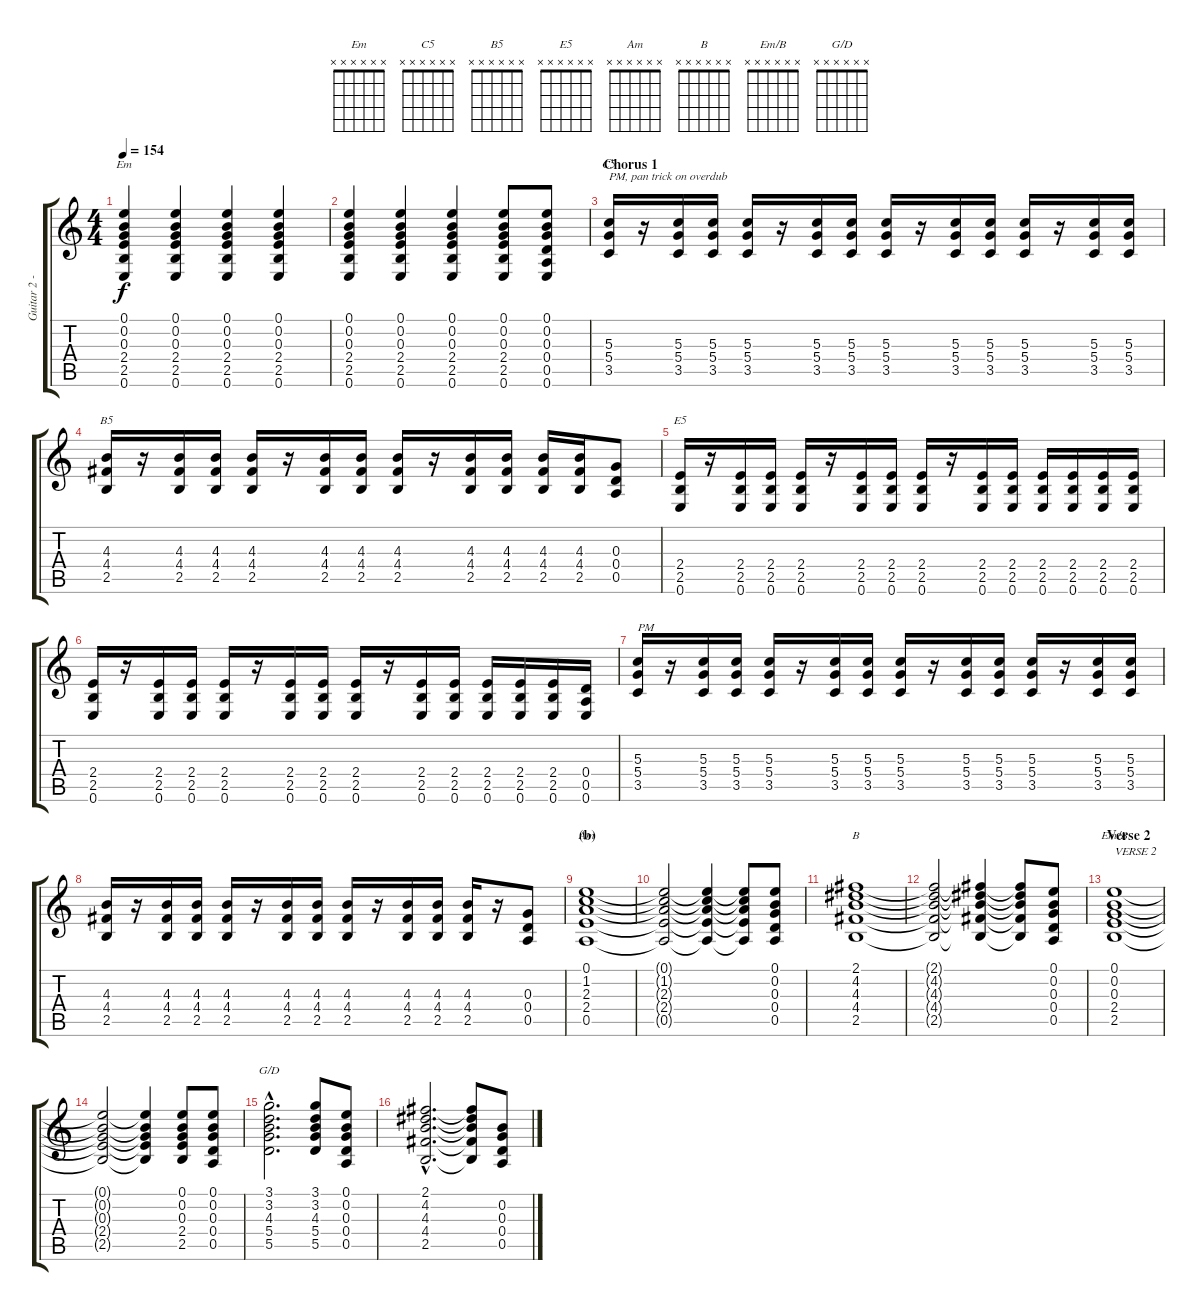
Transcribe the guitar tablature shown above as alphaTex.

\track ("Guitar 2 - Rythm" "Guitar 2 -") {instrument distortionguitar}
\staff {score tabs}
\tuning (E4 B3 G3 D3 A2 E2) {hide}
\chord ("Em" x x x x x x) {firstfret 0}
\chord ("C5" x x x x x x) {firstfret 0}
\chord ("B5" x x x x x x) {firstfret 0}
\chord ("E5" x x x x x x) {firstfret 0}
\chord ("Am" x x x x x x) {firstfret 0}
\chord ("B" x x x x x x) {firstfret 0}
\chord ("Em/B" x x x x x x) {firstfret 0}
\chord ("G/D" x x x x x x) {firstfret 0}
\ts (4 4)
\tempo 154
\clef g2
\ks c
(0.1 0.2 0.3 2.4 2.5 0.6).4{ch "Em" dy f} (0.1 0.2 0.3 2.4 2.5 0.6).4 (0.1 0.2 0.3 2.4 2.5 0.6).4 (0.1 0.2 0.3 2.4 2.5 0.6).4 |
(0.1 0.2 0.3 2.4 2.5 0.6).4 (0.1 0.2 0.3 2.4 2.5 0.6).4 (0.1 0.2 0.3 2.4 2.5 0.6).4 (0.1 0.2 0.3 2.4 2.5 0.6).8 (0.1 0.2 0.3 0.4 0.5 0.6).8 |
\section ("" "Chorus 1")
(5.3 5.4 3.5).16{ch "C5" txt "PM, pan trick on overdub" balance 8} r.16 (5.3 5.4 3.5).16 (5.3 5.4 3.5).16 (5.3 5.4 3.5).16 r.16 (5.3 5.4 3.5).16 (5.3 5.4 3.5).16 (5.3 5.4 3.5).16 r.16 (5.3 5.4 3.5).16 (5.3 5.4 3.5).16 (5.3 5.4 3.5).16 r.16 (5.3 5.4 3.5).16 (5.3 5.4 3.5).16 |
(4.3 4.4 2.5).16{ch "B5"} r.16 (4.3 4.4 2.5).16 (4.3 4.4 2.5).16 (4.3 4.4 2.5).16 r.16 (4.3 4.4 2.5).16 (4.3 4.4 2.5).16 (4.3 4.4 2.5).16 r.16 (4.3 4.4 2.5).16 (4.3 4.4 2.5).16 (4.3 4.4 2.5).16 (4.3 4.4 2.5).16 (0.3 0.4 0.5).8 |
(2.4 2.5 0.6).16{ch "E5"} r.16 (2.4 2.5 0.6).16 (2.4 2.5 0.6).16 (2.4 2.5 0.6).16 r.16 (2.4 2.5 0.6).16 (2.4 2.5 0.6).16 (2.4 2.5 0.6).16 r.16 (2.4 2.5 0.6).16 (2.4 2.5 0.6).16 (2.4 2.5 0.6).16 (2.4 2.5 0.6).16 (2.4 2.5 0.6).16 (2.4 2.5 0.6).16 |
(2.4 2.5 0.6).16 r.16 (2.4 2.5 0.6).16 (2.4 2.5 0.6).16 (2.4 2.5 0.6).16 r.16 (2.4 2.5 0.6).16 (2.4 2.5 0.6).16 (2.4 2.5 0.6).16 r.16 (2.4 2.5 0.6).16 (2.4 2.5 0.6).16 (2.4 2.5 0.6).16 (2.4 2.5 0.6).16 (2.4 2.5 0.6).16 (0.4 0.5 0.6).16 |
(5.3 5.4 3.5).16{txt "PM"} r.16 (5.3 5.4 3.5).16 (5.3 5.4 3.5).16 (5.3 5.4 3.5).16 r.16 (5.3 5.4 3.5).16 (5.3 5.4 3.5).16 (5.3 5.4 3.5).16 r.16 (5.3 5.4 3.5).16 (5.3 5.4 3.5).16 (5.3 5.4 3.5).16 r.16 (5.3 5.4 3.5).16 (5.3 5.4 3.5).16 |
(4.3 4.4 2.5).16 r.16 (4.3 4.4 2.5).16 (4.3 4.4 2.5).16 (4.3 4.4 2.5).16 r.16 (4.3 4.4 2.5).16 (4.3 4.4 2.5).16 (4.3 4.4 2.5).16 r.16 (4.3 4.4 2.5).16 (4.3 4.4 2.5).16 (4.3 4.4 2.5).16 r.16 (0.3 0.4 0.5).8 |
\section ("" "(b)")
(0.1 1.2 2.3 2.4 0.5).1{ch "Am"} |
(0.1{t} 1.2{t} 2.3{t} 2.4{t} 0.5{t}).2 (0.1{t} 1.2{t} 2.3{t} 2.4{t} 0.5{t}).4 (0.1{t} 1.2{t} 2.3{t} 2.4{t} 0.5{t}).8 (0.1 0.2 0.3 0.4 0.5).8 |
(2.1 4.2 4.3 4.4 2.5).1{ch "B"} |
(2.1{t} 4.2{t} 4.3{t} 4.4{t} 2.5{t}).2 (2.1{t} 4.2{t} 4.3{t} 4.4{t} 2.5{t}).4 (2.1{t} 4.2{t} 4.3{t} 4.4{t} 2.5{t}).8 (0.1 0.2 0.3 0.4 0.5).8 |
\section ("" "Verse 2")
(0.1 0.2 0.3 2.4 2.5).1{ch "Em/B" txt "VERSE 2"} |
(0.1{t} 0.2{t} 0.3{t} 2.4{t} 2.5{t}).2 (0.1{t} 0.2{t} 0.3{t} 2.4{t} 2.5{t}).4 (0.1 0.2 0.3 2.4 2.5).8 (0.1 0.2 0.3 0.4 0.5).8 |
(3.1{hac} 3.2{hac} 4.3{hac} 5.4{hac} 5.5{hac}).2{d ch "G/D"} (3.1 3.2 4.3 5.4 5.5).8 (0.1 0.2 0.3 0.4 0.5).8 |
(2.1{hac} 4.2{hac} 4.3{hac} 4.4{hac} 2.5{hac}).2{d} (2.1{t} 4.2{t} 4.3{t} 4.4{t} 2.5{t}).8 (0.2 0.3 0.4 0.5).8
